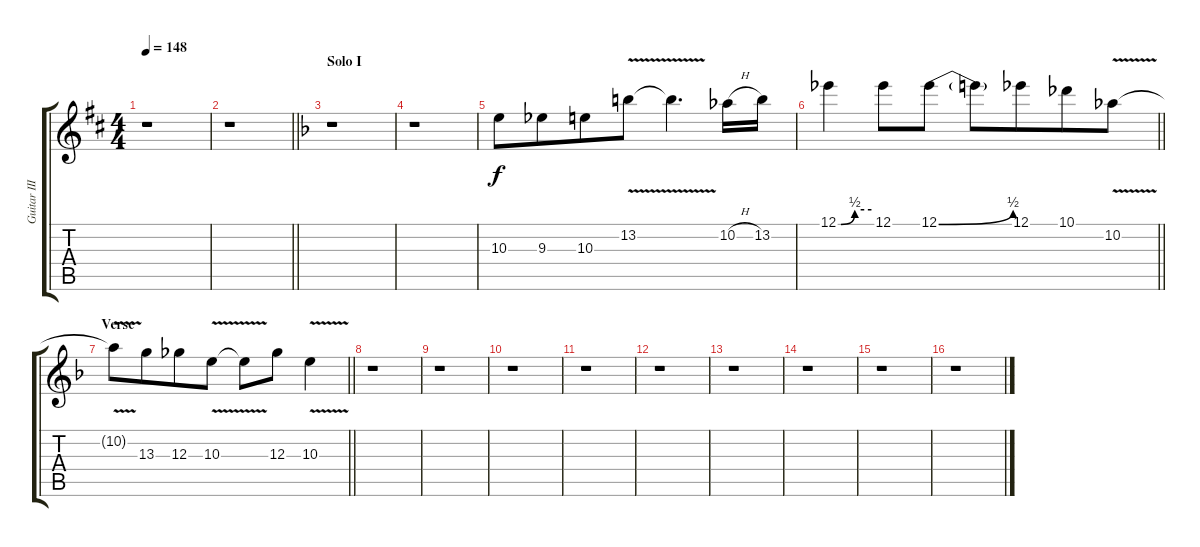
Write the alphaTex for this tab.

\track ("Guitar III (left)" "Guitar III") {instrument distortionguitar}
\staff {score tabs}
\tuning (Eb4 Bb3 Gb3 Db3 Ab2 Eb2) {hide}
\ts (4 4)
\tempo 148
\clef g2
\ks bminor
r.1{dy f} |
\barLineRight lightlight
r.1 |
\section ("" "Solo I")
\ks dminor
r.1 |
r.1 |
10.3.8 9.3.8{beam merge} 10.3.8 13.2{v}.8 13.2{t}.4{d} 10.2{h}.16 13.2.16 |
\barLineRight lightlight
12.1{be (custom 0 0 5 0 30 2 60 2)}.4 12.1.8 12.1{be (bend 0 0 60 2)}.8 12.1{t}.8 12.1.8{beam merge} 10.1.8 10.2{v}.8 |
\section ("" "Verse")
\barLineRight lightlight
10.2{t}.8 13.3.8{beam merge} 12.3.8 10.3{v}.8 10.3{t}.8 12.3.8 10.3{v}.4 |
r.1 |
r.1 |
r.1 |
r.1 |
r.1 |
r.1 |
r.1 |
r.1 |
r.1
